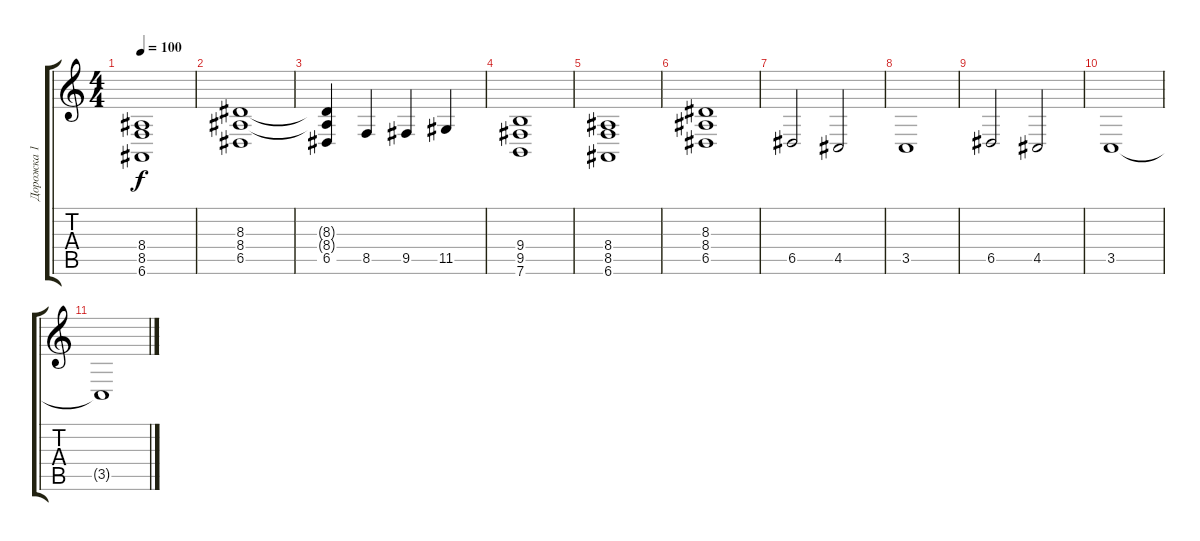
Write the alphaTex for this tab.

\track ("Дорожка 1" "Дорожка 1") {instrument electricgrandpiano}
\staff {score tabs}
\tuning (E4 B3 G3 D3 A2 E2) {hide}
\ts (4 4)
\tempo 100
\clef g2
\ks c
(8.4 8.5 6.6).1{dy f} |
(8.3 8.4 6.5).1 |
(8.3{t} 8.4{t} 6.5).4 8.5.4 9.5.4 11.5.4 |
(9.4 9.5 7.6).1 |
(8.4 8.5 6.6).1 |
(8.3 8.4 6.5).1 |
6.5.2 4.5.2 |
3.5.1 |
6.5.2 4.5.2 |
3.5.1 |
3.5{t}.1
